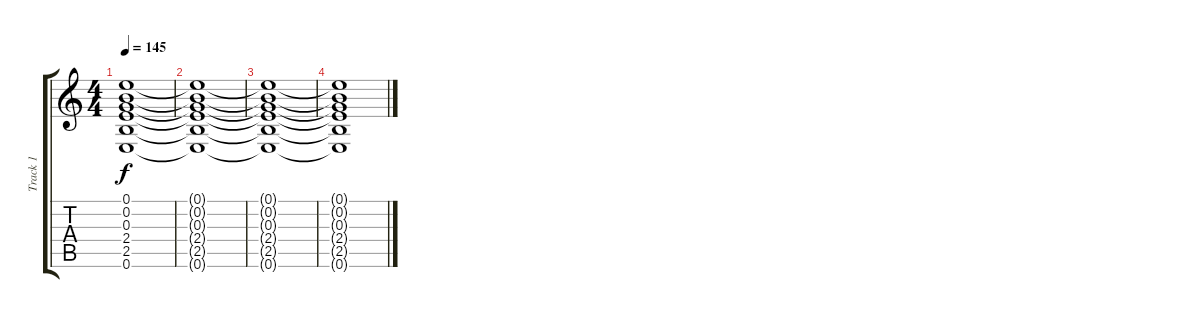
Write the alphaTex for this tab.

\track ("Track 1" "Track 1") {instrument distortionguitar}
\staff {score tabs}
\tuning (E4 B3 G3 D3 A2 E2) {hide}
\ts (4 4)
\tempo 145
\clef g2
\ks c
(0.1{t} 0.2{t} 0.3{t} 2.4{t} 2.5{t} 0.6{t}).1{dy f} |
(0.1{t} 0.2{t} 0.3{t} 2.4{t} 2.5{t} 0.6{t}).1 |
(0.1{t} 0.2{t} 0.3{t} 2.4{t} 2.5{t} 0.6{t}).1 |
(0.1{t} 0.2{t} 0.3{t} 2.4{t} 2.5{t} 0.6{t}).1
